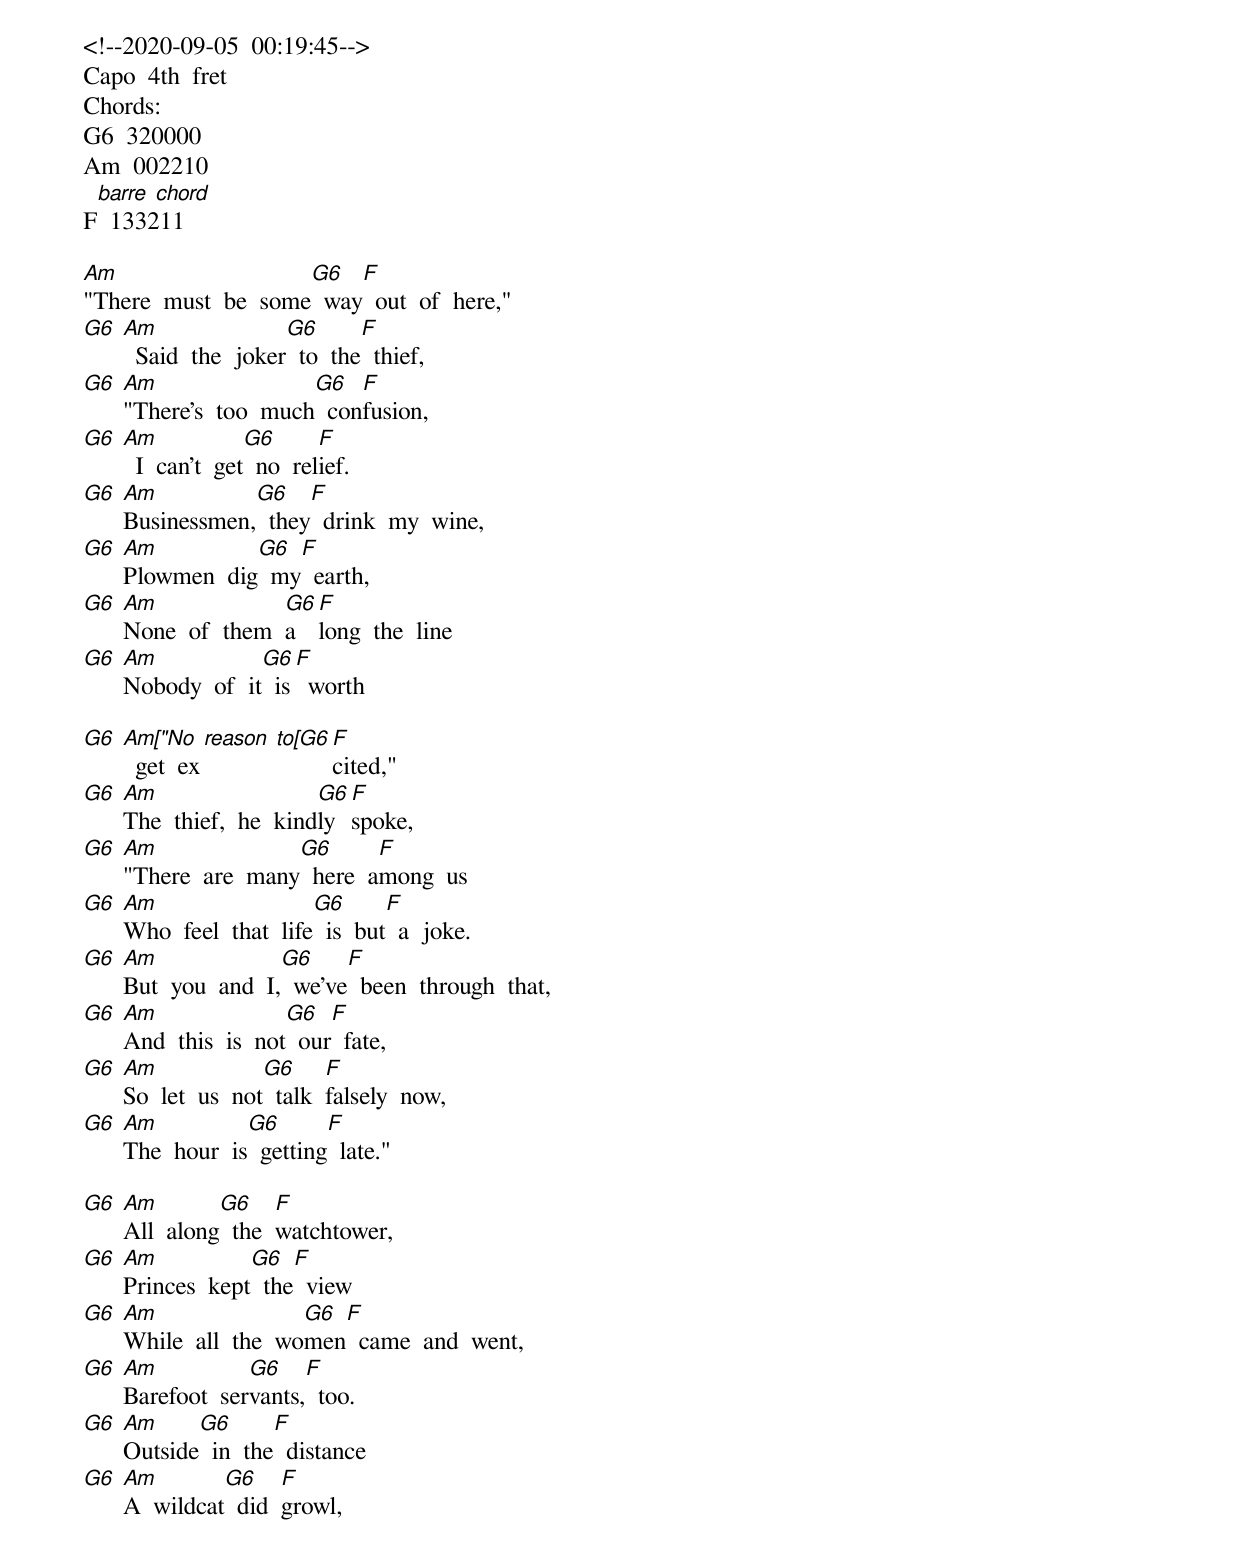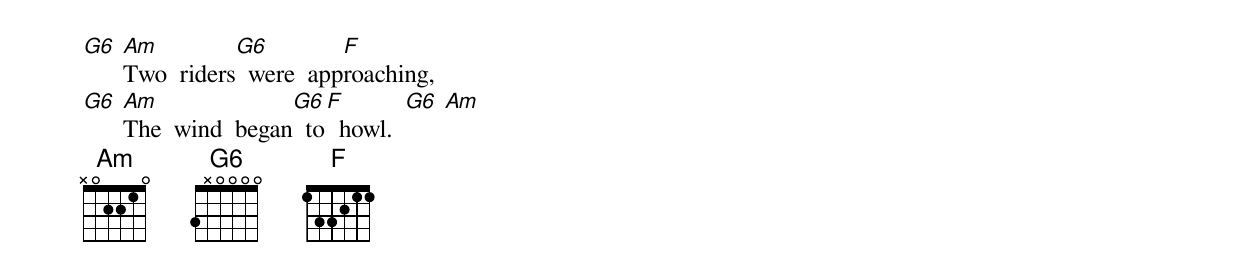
<!--2020-09-05 00:19:45-->
Capo 4th fret
Chords:
G6 320000
Am 002210
F[barre chord] 133211

[Am]"There must be some[G6] way[F] out of here,"
[G6] [Am] Said the joker[G6] to the[F] thief,
[G6] [Am]"There's too much[G6] con[F]fusion,
[G6] [Am] I can't get[G6] no rel[F]ief.
[G6] [Am]Businessmen,[G6] they[F] drink my wine,
[G6] [Am]Plowmen dig[G6] my[F] earth,
[G6] [Am]None of them [G6]a[F]long the line
[G6] [Am]Nobody of it[G6] is[F] worth

[G6] [Am["No reason to[G6] get ex[F]cited,"
[G6] [Am]The thief, he kind[G6]ly [F]spoke,
[G6] [Am]"There are many[G6] here a[F]mong us
[G6] [Am]Who feel that life[G6] is but[F] a joke.
[G6] [Am]But you and I,[G6] we've[F] been through that,
[G6] [Am]And this is not[G6] our[F] fate,
[G6] [Am]So let us not[G6] talk [F]falsely now,
[G6] [Am]The hour is[G6] getting[F] late."

[G6] [Am]All along[G6] the [F]watchtower,
[G6] [Am]Princes kept[G6] the[F] view
[G6] [Am]While all the wo[G6]men[F] came and went,
[G6] [Am]Barefoot ser[G6]vants,[F] too.
[G6] [Am]Outside[G6] in the[F] distance
[G6] [Am]A wildcat[G6] did [F]growl,
[G6] [Am]Two riders[G6] were app[F]roaching,
[G6] [Am]The wind began[G6] to[F] howl. [G6] [Am]
